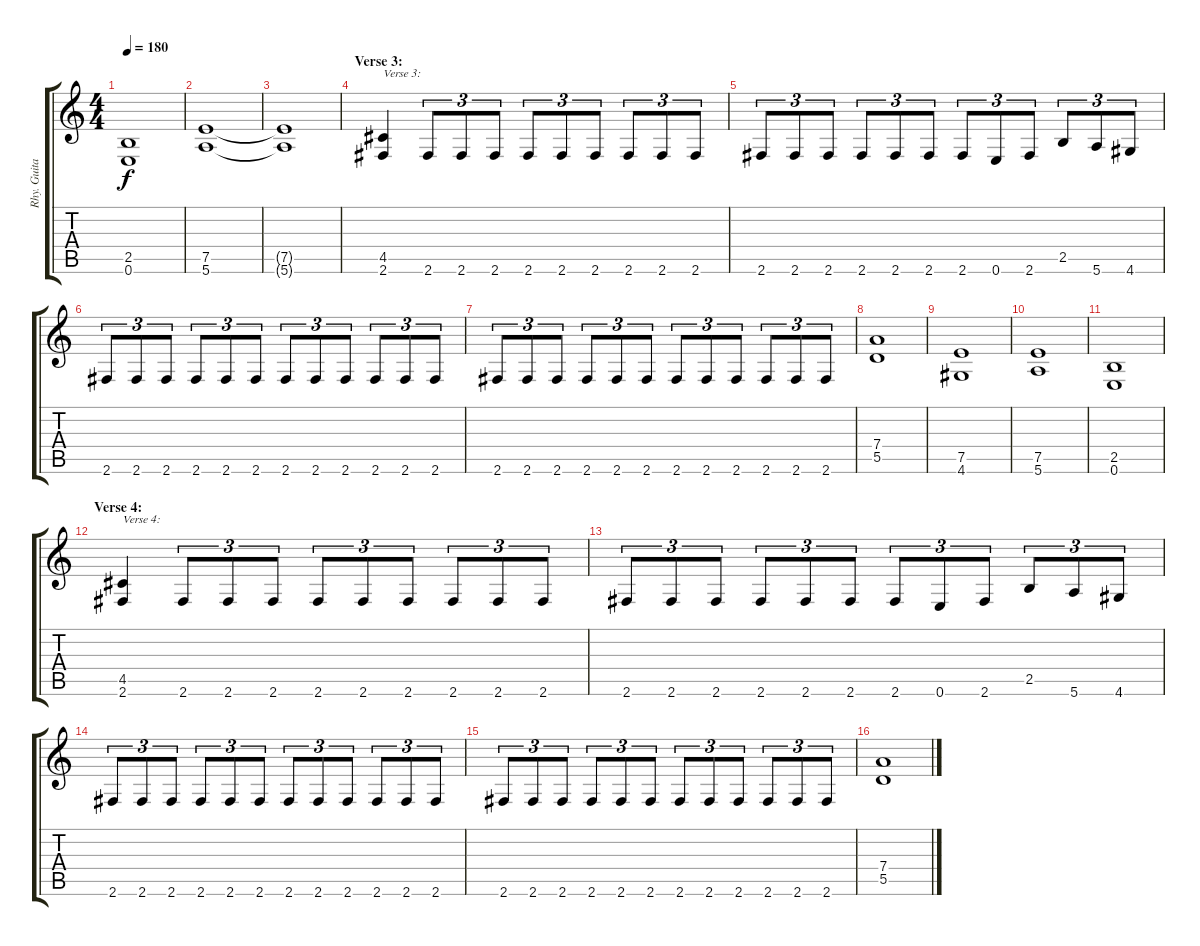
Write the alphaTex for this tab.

\track ("Rhy. Guitar 2" "Rhy. Guita") {instrument distortionguitar}
\staff {score tabs}
\tuning (E4 B3 G3 D3 A2 E2) {hide}
\ts (4 4)
\tempo 180
\clef g2
\ks c
(2.5 0.6).1{dy f} |
(7.5 5.6).1 |
(7.5{t} 5.6{t}).1 |
\section ("" "Verse 3:")
(4.5 2.6).4{txt "Verse 3:"} 2.6.8{tu (3 2)} 2.6.8{tu (3 2)} 2.6.8{tu (3 2)} 2.6.8{tu (3 2)} 2.6.8{tu (3 2)} 2.6.8{tu (3 2)} 2.6.8{tu (3 2)} 2.6.8{tu (3 2)} 2.6.8{tu (3 2)} |
2.6.8{tu (3 2)} 2.6.8{tu (3 2)} 2.6.8{tu (3 2)} 2.6.8{tu (3 2)} 2.6.8{tu (3 2)} 2.6.8{tu (3 2)} 2.6.8{tu (3 2)} 0.6.8{tu (3 2)} 2.6.8{tu (3 2)} 2.5.8{tu (3 2)} 5.6.8{tu (3 2)} 4.6.8{tu (3 2)} |
2.6.8{tu (3 2)} 2.6.8{tu (3 2)} 2.6.8{tu (3 2)} 2.6.8{tu (3 2)} 2.6.8{tu (3 2)} 2.6.8{tu (3 2)} 2.6.8{tu (3 2)} 2.6.8{tu (3 2)} 2.6.8{tu (3 2)} 2.6.8{tu (3 2)} 2.6.8{tu (3 2)} 2.6.8{tu (3 2)} |
2.6.8{tu (3 2)} 2.6.8{tu (3 2)} 2.6.8{tu (3 2)} 2.6.8{tu (3 2)} 2.6.8{tu (3 2)} 2.6.8{tu (3 2)} 2.6.8{tu (3 2)} 2.6.8{tu (3 2)} 2.6.8{tu (3 2)} 2.6.8{tu (3 2)} 2.6.8{tu (3 2)} 2.6.8{tu (3 2)} |
(7.4 5.5).1 |
(7.5 4.6).1 |
(7.5 5.6).1 |
(2.5 0.6).1 |
\section ("" "Verse 4:")
(4.5 2.6).4{txt "Verse 4:"} 2.6.8{tu (3 2)} 2.6.8{tu (3 2)} 2.6.8{tu (3 2)} 2.6.8{tu (3 2)} 2.6.8{tu (3 2)} 2.6.8{tu (3 2)} 2.6.8{tu (3 2)} 2.6.8{tu (3 2)} 2.6.8{tu (3 2)} |
2.6.8{tu (3 2)} 2.6.8{tu (3 2)} 2.6.8{tu (3 2)} 2.6.8{tu (3 2)} 2.6.8{tu (3 2)} 2.6.8{tu (3 2)} 2.6.8{tu (3 2)} 0.6.8{tu (3 2)} 2.6.8{tu (3 2)} 2.5.8{tu (3 2)} 5.6.8{tu (3 2)} 4.6.8{tu (3 2)} |
2.6.8{tu (3 2)} 2.6.8{tu (3 2)} 2.6.8{tu (3 2)} 2.6.8{tu (3 2)} 2.6.8{tu (3 2)} 2.6.8{tu (3 2)} 2.6.8{tu (3 2)} 2.6.8{tu (3 2)} 2.6.8{tu (3 2)} 2.6.8{tu (3 2)} 2.6.8{tu (3 2)} 2.6.8{tu (3 2)} |
2.6.8{tu (3 2)} 2.6.8{tu (3 2)} 2.6.8{tu (3 2)} 2.6.8{tu (3 2)} 2.6.8{tu (3 2)} 2.6.8{tu (3 2)} 2.6.8{tu (3 2)} 2.6.8{tu (3 2)} 2.6.8{tu (3 2)} 2.6.8{tu (3 2)} 2.6.8{tu (3 2)} 2.6.8{tu (3 2)} |
(7.4 5.5).1
